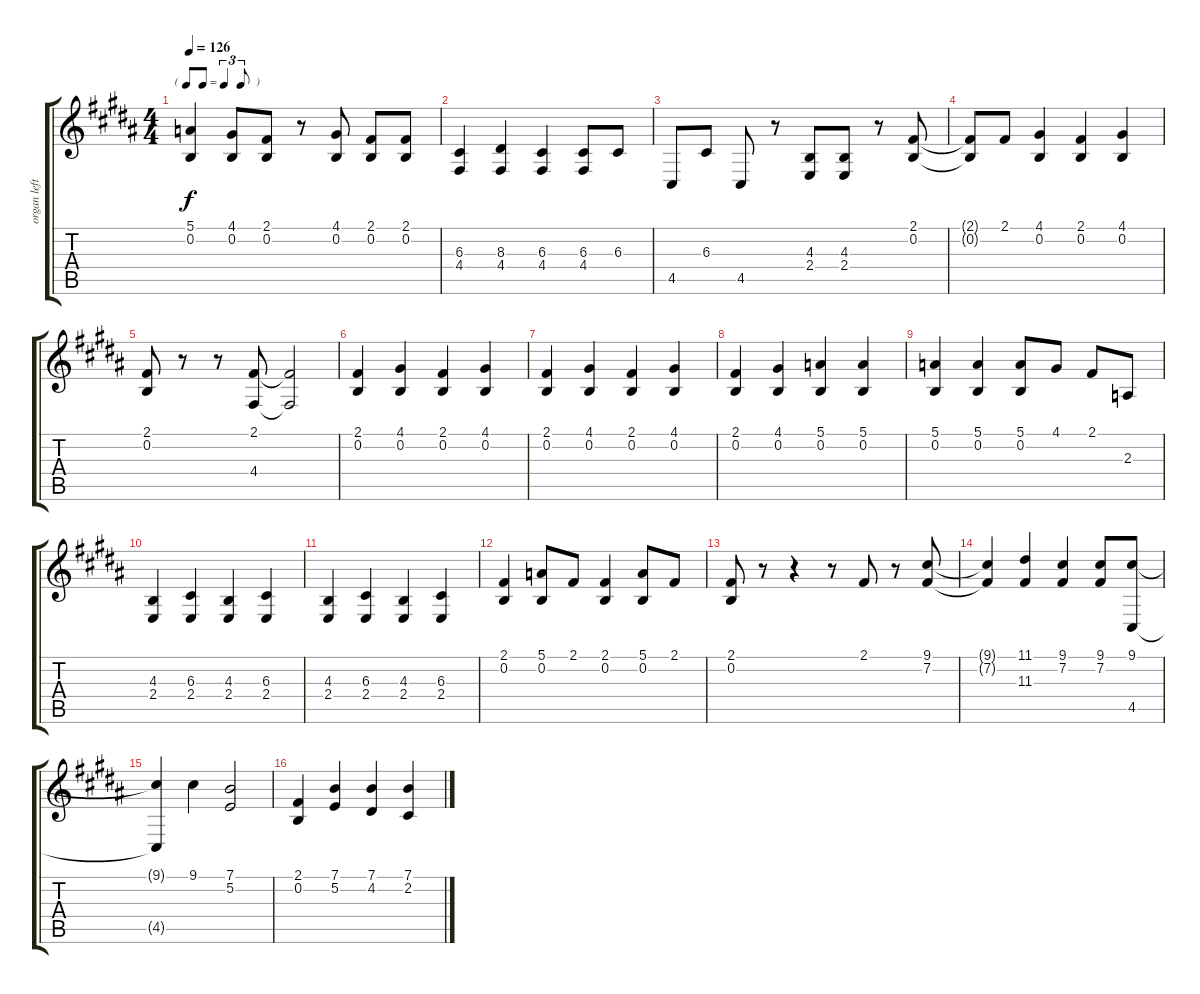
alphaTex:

\track ("organ left hand" "organ left") {instrument rockorgan}
\staff {score tabs}
\tuning (E4 B3 G3 D3 A2 E2) {hide}
\ts (4 4)
\tf triplet8th
\tempo 126
\clef g2
\ks b
(5.1 0.2).4{dy f} (4.1 0.2).8 (2.1 0.2).8 r.8 (4.1 0.2).8 (2.1 0.2).8 (2.1 0.2).8 |
(6.3 4.4).4 (8.3 4.4).4 (6.3 4.4).4 (6.3 4.4).8 6.3.8 |
4.5.8 6.3.8 4.5.8 r.8 (4.3 2.4).8 (4.3 2.4).8 r.8 (2.1 0.2).8 |
(2.1{t} 0.2{t}).8 2.1.8 (4.1 0.2).4 (2.1 0.2).4 (4.1 0.2).4 |
(2.1 0.2).8 r.8 r.8 (2.1 4.4).8 (2.1{t} 4.4{t}).2 |
(2.1 0.2).4 (4.1 0.2).4 (2.1 0.2).4 (4.1 0.2).4 |
(2.1 0.2).4 (4.1 0.2).4 (2.1 0.2).4 (4.1 0.2).4 |
(2.1 0.2).4 (4.1 0.2).4 (5.1 0.2).4 (5.1 0.2).4 |
(5.1 0.2).4 (5.1 0.2).4 (5.1 0.2).8 4.1.8 2.1.8 2.3.8 |
(4.3 2.4).4 (6.3 2.4).4 (4.3 2.4).4 (6.3 2.4).4 |
(4.3 2.4).4 (6.3 2.4).4 (4.3 2.4).4 (6.3 2.4).4 |
(2.1 0.2).4 (5.1 0.2).8 2.1.8 (2.1 0.2).4 (5.1 0.2).8 2.1.8 |
(2.1 0.2).8 r.8 r.4 r.8 2.1.8 r.8 (9.1 7.2).8 |
(9.1{t} 7.2{t}).4 (11.1 11.3).4 (9.1 7.2).4 (9.1 7.2).8 (9.1 4.5).8 |
(9.1{t} 4.5{t}).4 9.1.4 (7.1 5.2).2 |
(2.1 0.2).4 (7.1 5.2).4 (7.1 4.2).4 (7.1 2.2).4
